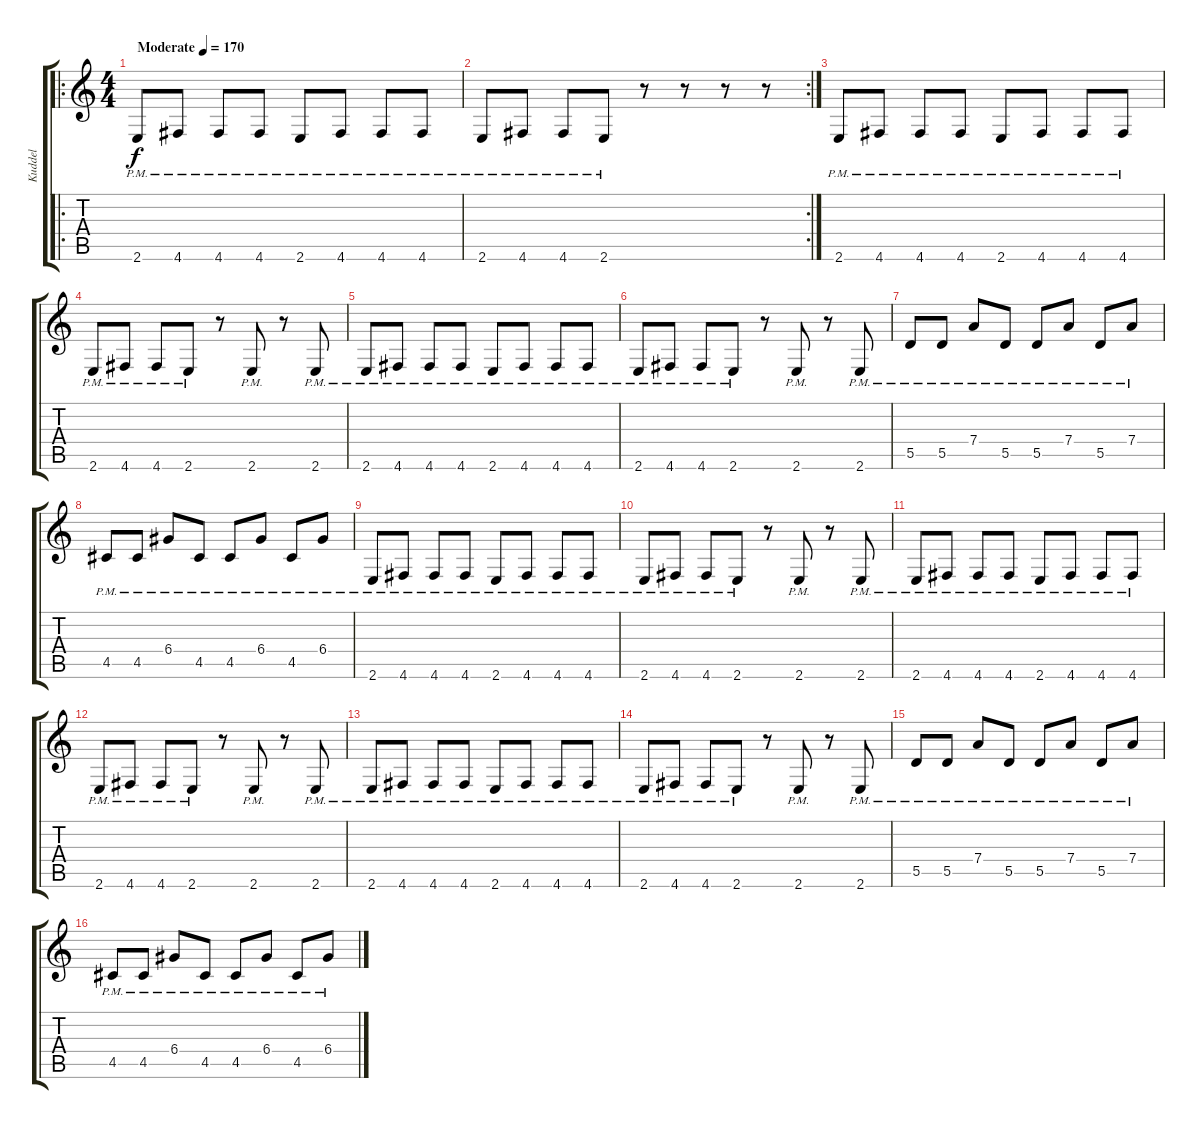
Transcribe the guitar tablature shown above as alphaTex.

\track ("Kuddel" "Kuddel") {instrument distortionguitar}
\staff {score tabs}
\tuning (E4 B3 G3 D3 A2 D2) {hide}
\ro
\ts (4 4)
\tempo (170 "Moderate")
\clef g2
\ks c
2.6{pm}.8{dy f instrument distortionguitar} 4.6{pm}.8 4.6{pm}.8 4.6{pm}.8 2.6{pm}.8 4.6{pm}.8 4.6{pm}.8 4.6{pm}.8 |
\rc 2
2.6{pm}.8 4.6{pm}.8 4.6{pm}.8 2.6{pm}.8 r.8 r.8 r.8 r.8 |
2.6{pm}.8 4.6{pm}.8 4.6{pm}.8 4.6{pm}.8 2.6{pm}.8 4.6{pm}.8 4.6{pm}.8 4.6{pm}.8 |
2.6{pm}.8 4.6{pm}.8 4.6{pm}.8 2.6{pm}.8 r.8 2.6{pm}.8 r.8 2.6{pm}.8 |
2.6{pm}.8 4.6{pm}.8 4.6{pm}.8 4.6{pm}.8 2.6{pm}.8 4.6{pm}.8 4.6{pm}.8 4.6{pm}.8 |
2.6{pm}.8 4.6{pm}.8 4.6{pm}.8 2.6{pm}.8 r.8 2.6{pm}.8 r.8 2.6{pm}.8 |
5.5{pm}.8 5.5{pm}.8 7.4{pm}.8 5.5{pm}.8 5.5{pm}.8 7.4{pm}.8 5.5{pm}.8 7.4{pm}.8 |
4.5{pm}.8 4.5{pm}.8 6.4{pm}.8 4.5{pm}.8 4.5{pm}.8 6.4{pm}.8 4.5{pm}.8 6.4{pm}.8 |
2.6{pm}.8 4.6{pm}.8 4.6{pm}.8 4.6{pm}.8 2.6{pm}.8 4.6{pm}.8 4.6{pm}.8 4.6{pm}.8 |
2.6{pm}.8 4.6{pm}.8 4.6{pm}.8 2.6{pm}.8 r.8 2.6{pm}.8 r.8 2.6{pm}.8 |
2.6{pm}.8 4.6{pm}.8 4.6{pm}.8 4.6{pm}.8 2.6{pm}.8 4.6{pm}.8 4.6{pm}.8 4.6{pm}.8 |
2.6{pm}.8 4.6{pm}.8 4.6{pm}.8 2.6{pm}.8 r.8 2.6{pm}.8 r.8 2.6{pm}.8 |
2.6{pm}.8 4.6{pm}.8 4.6{pm}.8 4.6{pm}.8 2.6{pm}.8 4.6{pm}.8 4.6{pm}.8 4.6{pm}.8 |
2.6{pm}.8 4.6{pm}.8 4.6{pm}.8 2.6{pm}.8 r.8 2.6{pm}.8 r.8 2.6{pm}.8 |
5.5{pm}.8 5.5{pm}.8 7.4{pm}.8 5.5{pm}.8 5.5{pm}.8 7.4{pm}.8 5.5{pm}.8 7.4{pm}.8 |
4.5{pm}.8 4.5{pm}.8 6.4{pm}.8 4.5{pm}.8 4.5{pm}.8 6.4{pm}.8 4.5{pm}.8 6.4{pm}.8
